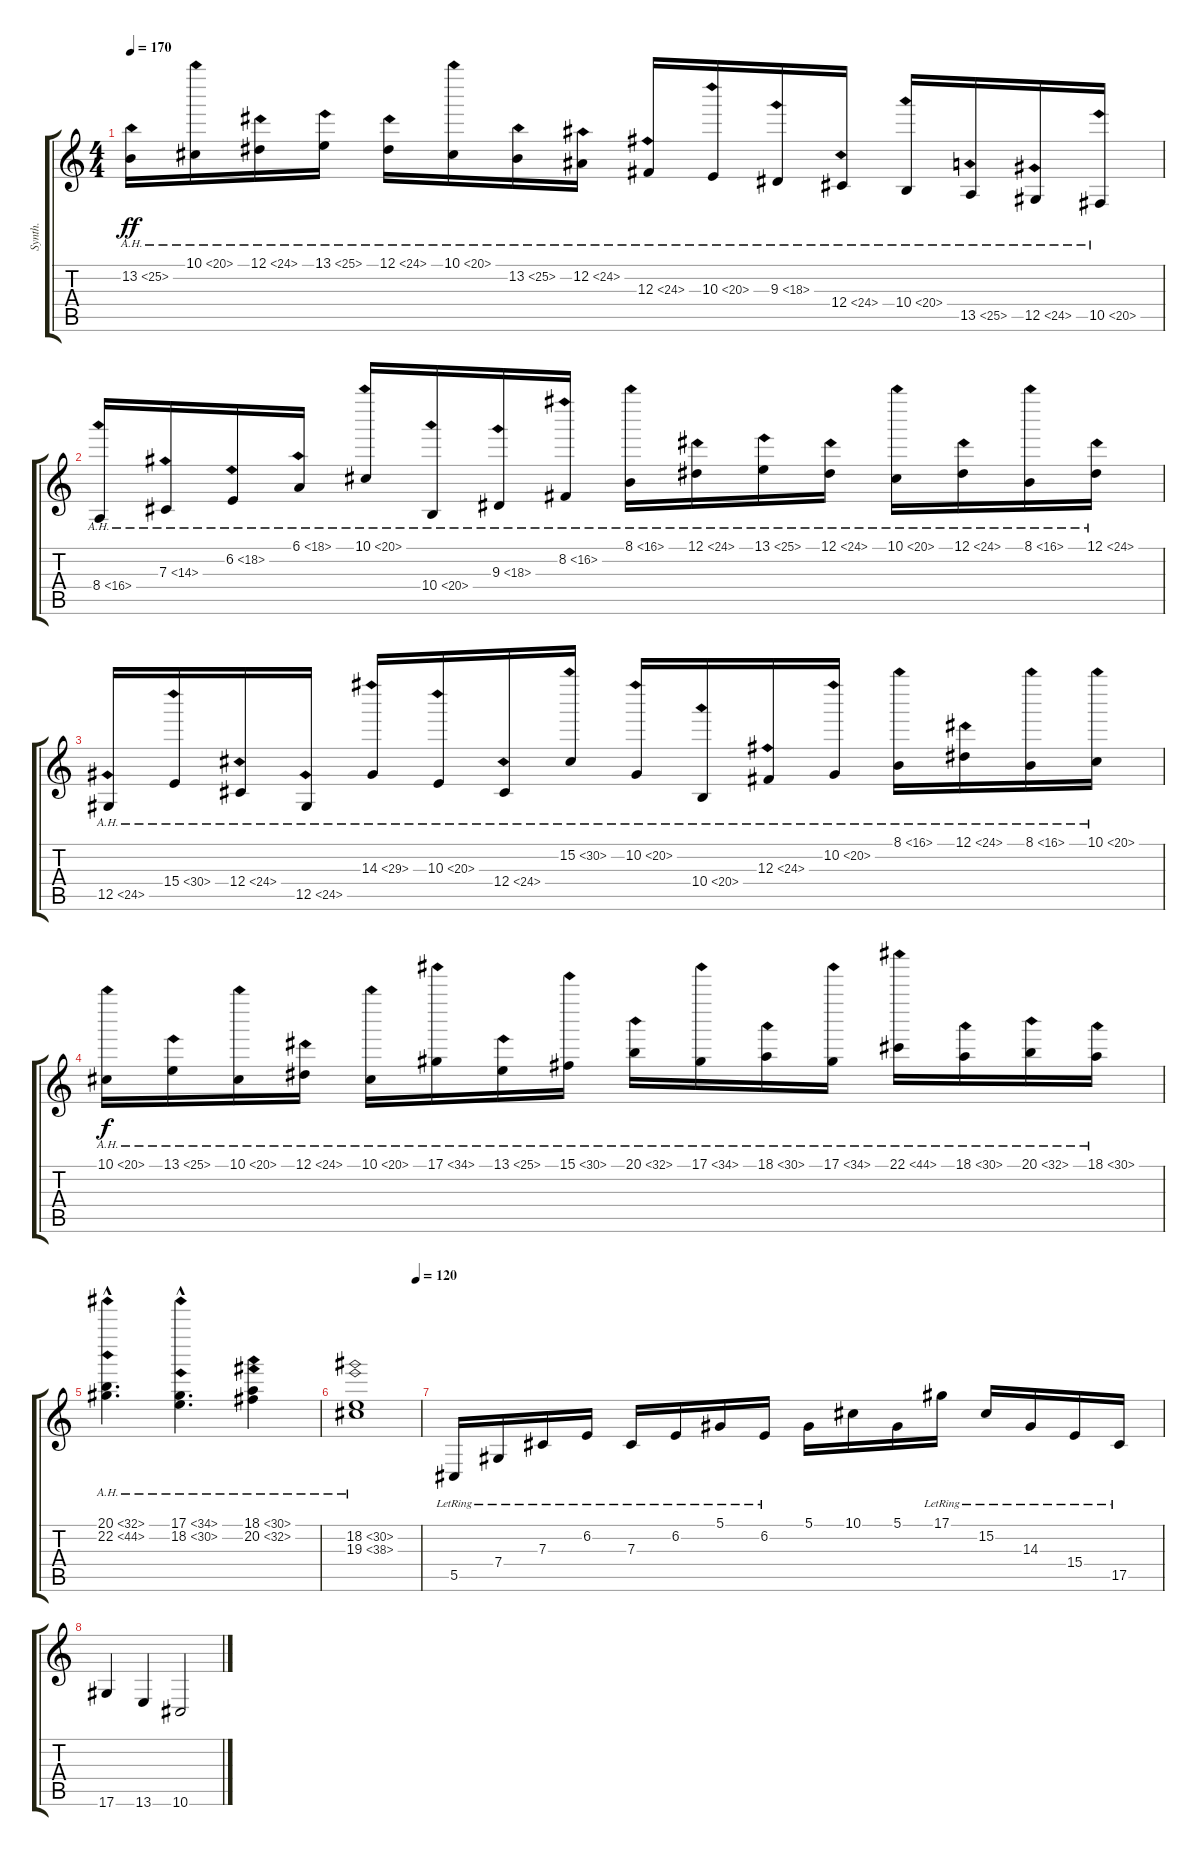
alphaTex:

\track ("Synth." "Synth.") {instrument lead1square}
\staff {score tabs}
\tuning (Eb4 Bb3 Gb3 Db3 Ab2 Eb2) {hide}
\ts (4 4)
\tempo 170
\clef g2
\ks c
13.2{ah 12}.16{dy ff} 10.1{ah 10}.16 12.1{ah 12}.16 13.1{ah 12}.16 12.1{ah 12}.16 10.1{ah 10}.16 13.2{ah 12}.16 12.2{ah 12}.16 12.3{ah 12}.16 10.3{ah 10}.16 9.3{ah 9}.16 12.4{ah 12}.16 10.4{ah 10}.16 13.5{ah 12}.16 12.5{ah 12}.16 10.5{ah 10}.16 |
8.4{ah 8}.16 7.3{ah 7}.16 6.2{ah 12}.16 6.1{ah 12}.16 10.1{ah 10}.16 10.4{ah 10}.16 9.3{ah 9}.16 8.2{ah 8}.16 8.1{ah 8}.16 12.1{ah 12}.16 13.1{ah 12}.16 12.1{ah 12}.16 10.1{ah 10}.16 12.1{ah 12}.16 8.1{ah 8}.16 12.1{ah 12}.16 |
12.5{ah 12}.16 15.4{ah 15}.16 12.4{ah 12}.16 12.5{ah 12}.16 14.3{ah 15}.16 10.3{ah 10}.16 12.4{ah 12}.16 15.2{ah 15}.16 10.2{ah 10}.16 10.4{ah 10}.16 12.3{ah 12}.16 10.2{ah 10}.16 8.1{ah 8}.16 12.1{ah 12}.16 8.1{ah 8}.16 10.1{ah 10}.16 |
10.1{ah 10}.16{dy f} 13.1{ah 12}.16 10.1{ah 10}.16 12.1{ah 12}.16 10.1{ah 10}.16 17.1{ah 17}.16 13.1{ah 12}.16 15.1{ah 15}.16 20.1{ah 12}.16 17.1{ah 17}.16 18.1{ah 12}.16 17.1{ah 17}.16 22.1{ah 22}.16 18.1{ah 12}.16 20.1{ah 12}.16 18.1{ah 12}.16 |
(20.1{ah 12 hac} 22.2{ah 22 hac}).4{d} (17.1{ah 17 hac} 18.2{ah 12 hac}).4{d} (18.1{ah 12} 20.2{ah 12}).4 |
\tempo (120 0.9375)
(18.2{ah 12} 19.3{ah 19}).1 |
5.5{lr}.16{instrument brightacousticpiano} 7.4{lr}.16 7.3{lr}.16 6.2{lr}.16 7.3{lr}.16 6.2{lr}.16 5.1{lr}.16 6.2{lr}.16 5.1.16 10.1.16 5.1.16 17.1{lr}.16 15.2{lr}.16 14.3{lr}.16 15.4{lr}.16 17.5{lr}.16 |
17.6.4 13.6.4 10.6.2
